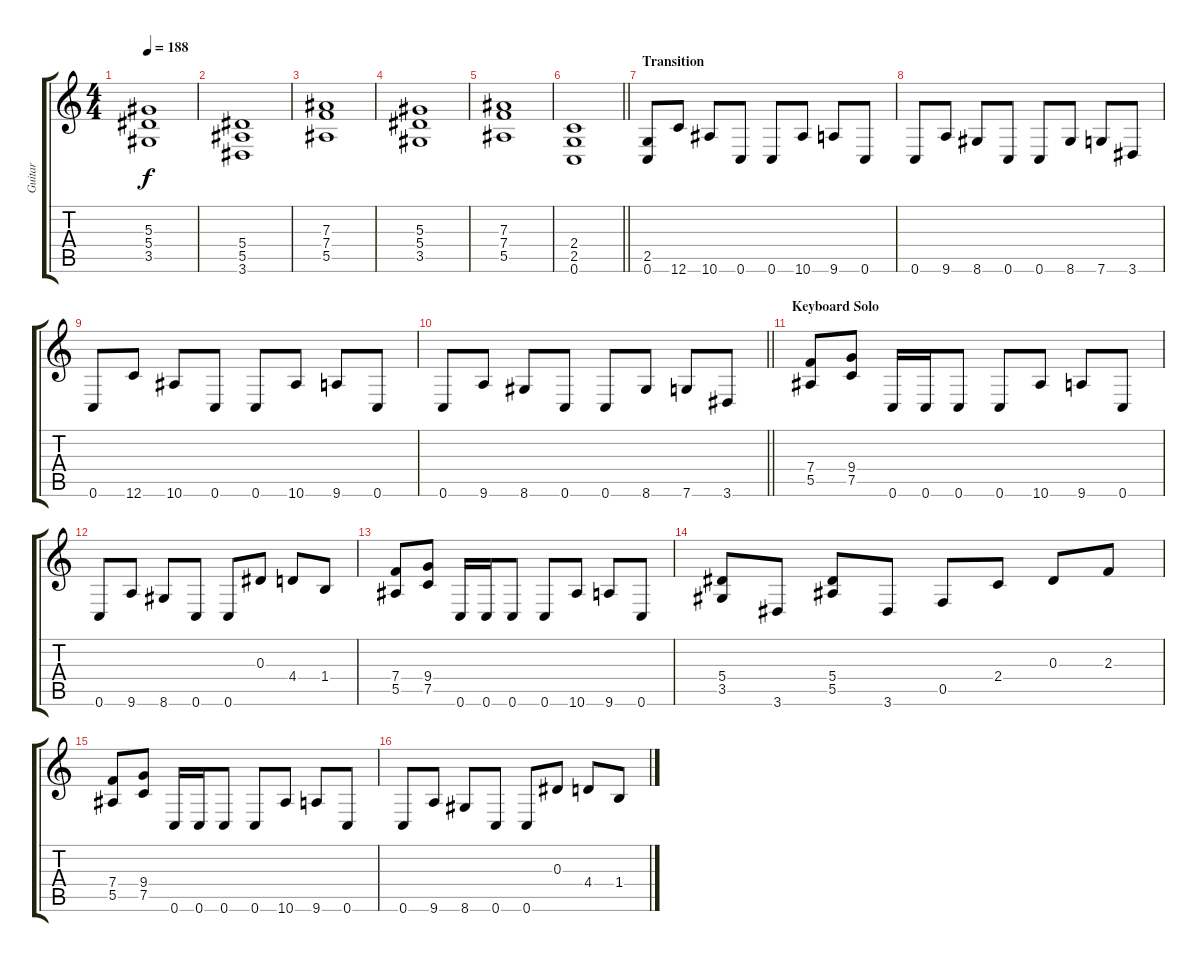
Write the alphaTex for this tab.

\track ("Guitar" "Guitar") {instrument distortionguitar}
\staff {score tabs}
\tuning (C4 G3 Eb3 Bb2 F2 C2) {hide}
\ts (4 4)
\tempo 188
\clef g2
\ks c
(5.3 5.4 3.5).1{dy f} |
(5.4 5.5 3.6).1 |
(7.3 7.4 5.5).1 |
(5.3 5.4 3.5).1 |
(7.3 7.4 5.5).1 |
\barLineRight lightlight
(2.4 2.5 0.6).1 |
\section ("" "Transition")
(2.5 0.6).8 12.6.8 10.6.8 0.6.8 0.6.8 10.6.8 9.6.8 0.6.8 |
0.6.8 9.6.8 8.6.8 0.6.8 0.6.8 8.6.8 7.6.8 3.6.8 |
0.6.8 12.6.8 10.6.8 0.6.8 0.6.8 10.6.8 9.6.8 0.6.8 |
\barLineRight lightlight
0.6.8 9.6.8 8.6.8 0.6.8 0.6.8 8.6.8 7.6.8 3.6.8 |
\section ("" "Keyboard Solo")
(7.4 5.5).8 (9.4 7.5).8 0.6.16 0.6.16 0.6.8 0.6.8 10.6.8 9.6.8 0.6.8 |
0.6.8 9.6.8 8.6.8 0.6.8 0.6.8 0.3.8 4.4.8 1.4.8 |
(7.4 5.5).8 (9.4 7.5).8 0.6.16 0.6.16 0.6.8 0.6.8 10.6.8 9.6.8 0.6.8 |
(5.4 3.5).8 3.6.8 (5.4 5.5).8 3.6.8 0.5.8 2.4.8 0.3.8 2.3.8 |
(7.4 5.5).8 (9.4 7.5).8 0.6.16 0.6.16 0.6.8 0.6.8 10.6.8 9.6.8 0.6.8 |
0.6.8 9.6.8 8.6.8 0.6.8 0.6.8 0.3.8 4.4.8 1.4.8
